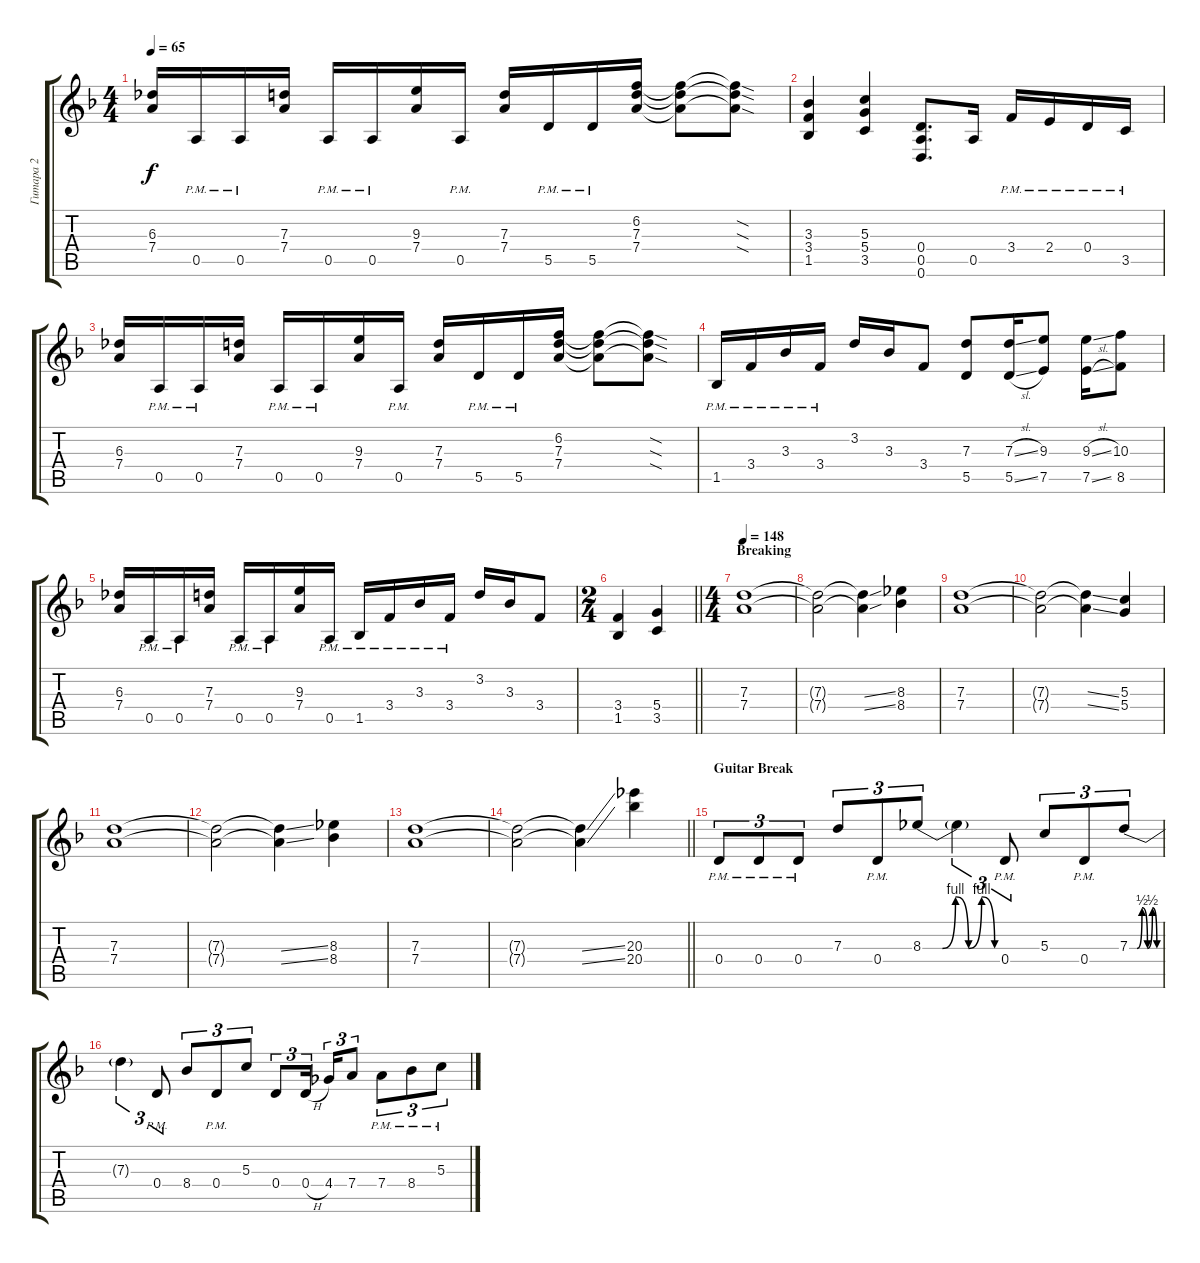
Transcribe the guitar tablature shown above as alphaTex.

\track ("Гитара 2" "Гитара 2") {instrument distortionguitar}
\staff {score tabs}
\tuning (E4 B3 G3 D3 A2 D2) {hide}
\ts (4 4)
\tempo 65
\clef g2
\ks dminor
(6.3 7.4).16{dy f} 0.5{pm}.16 0.5{pm}.16 (7.3 7.4).16 0.5{pm}.16 0.5{pm}.16 (9.3 7.4).16 0.5{pm}.16 (7.3 7.4).16 5.5{pm}.16 5.5{pm}.16 (6.2 7.3 7.4).16 (6.2{t} 7.3{t} 7.4{t}).8 (6.2{sod t} 7.3{sod t} 7.4{sod t}).8 |
(3.3 3.4 1.5).4 (5.3 5.4 3.5).4 (0.4 0.5 0.6).8{d} 0.5.16 3.4{pm}.16 2.4{pm}.16 0.4{pm}.16 3.5{pm}.16 |
(6.3 7.4).16 0.5{pm}.16 0.5{pm}.16 (7.3 7.4).16 0.5{pm}.16 0.5{pm}.16 (9.3 7.4).16 0.5{pm}.16 (7.3 7.4).16 5.5{pm}.16 5.5{pm}.16 (6.2 7.3 7.4).16 (6.2{t} 7.3{t} 7.4{t}).8 (6.2{sod t} 7.3{sod t} 7.4{sod t}).8 |
1.5{pm}.16 3.4{pm}.16 3.3{pm}.16 3.4{pm}.16 3.2.16 3.3.16 3.4.8 (7.3 5.5).8 (7.3{sl} 5.5{sl}).16 (9.3 7.5).8 (9.3{sl} 7.5{sl}).16 (10.3 8.5).8 |
(6.3 7.4).16 0.5{pm}.16 0.5{pm}.16 (7.3 7.4).16 0.5{pm}.16 0.5{pm}.16 (9.3 7.4).16 0.5{pm}.16 1.5{pm}.16 3.4{pm}.16 3.3{pm}.16 3.4{pm}.16 3.2.16 3.3.16 3.4.8 |
\ts (2 4)
\barLineRight lightlight
(3.4 1.5).4 (5.4 3.5).4 |
\ts (4 4)
\section ("" "Breaking")
\tempo 148
(7.3 7.4).1 |
(7.3{t} 7.4{t}).2 (7.3{ss t} 7.4{ss t}).4 (8.3 8.4).4 |
(7.3 7.4).1 |
(7.3{t} 7.4{t}).2 (7.3{ss t} 7.4{ss t}).4 (5.3 5.4).4 |
(7.3 7.4).1 |
(7.3{t} 7.4{t}).2 (7.3{ss t} 7.4{ss t}).4 (8.3 8.4).4 |
(7.3 7.4).1 |
\barLineRight lightlight
(7.3{t} 7.4{t}).2 (7.3{ss t} 7.4{ss t}).4 (20.3 20.4).4 |
\section ("" "Guitar Break")
0.4{pm}.8{tu (3 2) volume 12} 0.4{pm}.8{tu (3 2)} 0.4{pm}.8{tu (3 2)} 7.3.8{tu (3 2)} 0.4{pm}.8{tu (3 2)} 8.3{be (custom 0 0 15 0 25 4 35 0 45 4 55 0 60 0)}.8{tu (3 2)} 8.3{t}.4{tu (3 2)} 0.4{pm}.8{tu (3 2)} 5.3.8{tu (3 2)} 0.4{pm}.8{tu (3 2)} 7.3{be (custom 0 0 15 0 25 2 36 0 46 2 55 0 60 0)}.8{tu (3 2)} |
7.3{t}.4{tu (3 2)} 0.4{pm}.8{tu (3 2)} 8.4.8{tu (3 2)} 0.4{pm}.8{tu (3 2)} 5.3.8{tu (3 2)} 0.4.8{tu (3 2)} 0.4{h}.16{tu (3 2) beam splitsecondary} 4.4.16{tu (3 2)} 7.4.8{tu (3 2)} 7.4{pm}.8{tu (3 2)} 8.4{pm}.8{tu (3 2)} 5.3{pm}.8{tu (3 2)}
